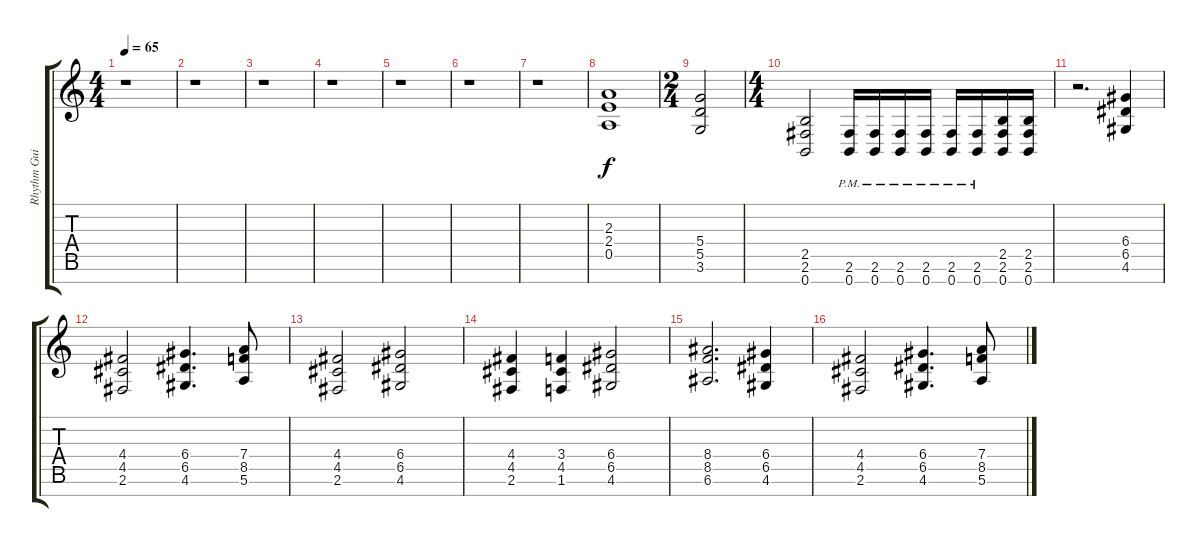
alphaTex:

\track ("Rhythm Guitar I (left)" "Rhythm Gui") {instrument distortionguitar}
\staff {score tabs}
\tuning (E4 B3 G3 D3 A2 E2 B1) {hide}
\ts (4 4)
\tempo 65
\clef g2
\ks c
r.1{dy f} |
r.1 |
r.1 |
r.1 |
r.1 |
r.1 |
r.1 |
(2.3 2.4 0.5).1 |
\ts (2 4)
(5.4 5.5 3.6).2 |
\ts (4 4)
(2.5 2.6 0.7).2 (2.6{pm} 0.7{pm}).16 (2.6{pm} 0.7{pm}).16 (2.6{pm} 0.7{pm}).16 (2.6{pm} 0.7{pm}).16 (2.6{pm} 0.7{pm}).16 (2.6{pm} 0.7{pm}).16 (2.5 2.6 0.7).16 (2.5 2.6 0.7).16 |
r.2{d} (6.4 6.5 4.6).4 |
(4.4 4.5 2.6).2 (6.4 6.5 4.6).4{d} (7.4 8.5 5.6).8 |
(4.4 4.5 2.6).2 (6.4 6.5 4.6).2 |
(4.4 4.5 2.6).4 (3.4 4.5 1.6).4 (6.4 6.5 4.6).2 |
(8.4 8.5 6.6).2{d} (6.4 6.5 4.6).4 |
(4.4 4.5 2.6).2 (6.4 6.5 4.6).4{d} (7.4 8.5 5.6).8
